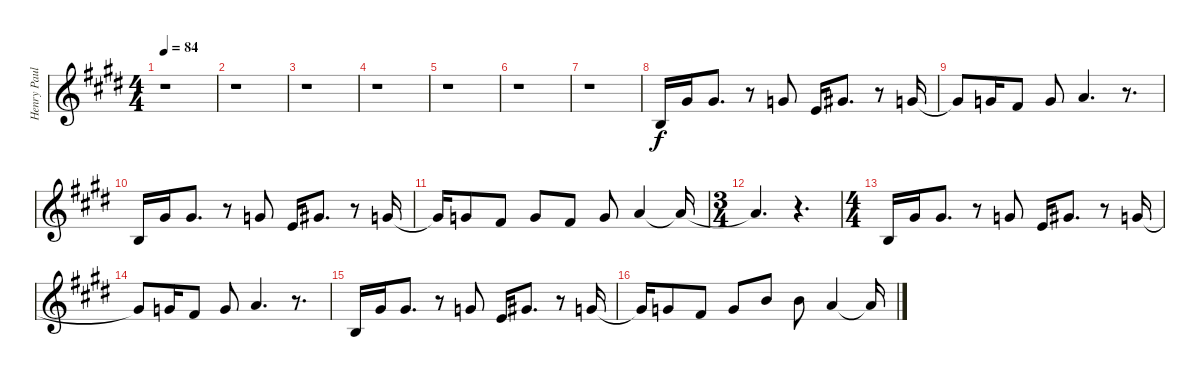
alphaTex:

\track ("Henry Paul Vocals" "Henry Paul") {instrument piccolo}
\staff {score}
\tuning (E4 B3 G3 D3 A2 E2) {hide}
\ts (4 4)
\tempo 84
\clef g2
\ks e
r.1{dy f} |
r.1 |
r.1 |
r.1 |
r.1 |
r.1 |
r.1 |
0.2.16 4.1.16 4.1.8{d} r.8 3.1.8 0.1.16 4.1.8{d} r.8 3.1.16 |
3.1{t}.8 3.1.16 2.1.8 3.1.8 5.1.4{d} r.8{d} |
0.2.16 4.1.16 4.1.8{d} r.8 3.1.8 0.1.16 4.1.8{d} r.8 3.1.16 |
3.1{t}.16 3.1.8 2.1.8 3.1.8 2.1.8 3.1.8 5.1.4 5.1{t}.16 |
\ts (3 4)
5.1{t}.4{d} r.4{d} |
\ts (4 4)
0.2.16 4.1.16 4.1.8{d} r.8 3.1.8 0.1.16 4.1.8{d} r.8 3.1.16 |
3.1{t}.8 3.1.16 2.1.8 3.1.8 5.1.4{d} r.8{d} |
0.2.16 4.1.16 4.1.8{d} r.8 3.1.8 0.1.16 4.1.8{d} r.8 3.1.16 |
3.1{t}.16 3.1.8 2.1.8 3.1.8 7.1.8 7.1.8 5.1.4 5.1{t}.16
